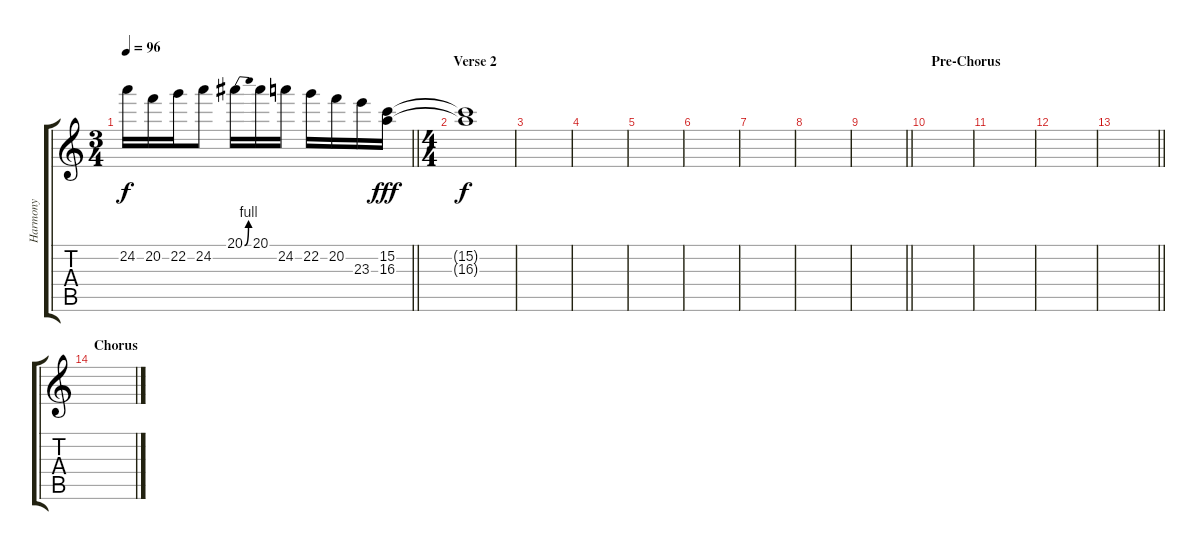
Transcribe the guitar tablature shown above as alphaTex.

\track ("Harmony" "Harmony") {instrument distortionguitar}
\staff {score tabs}
\tuning (D4 A3 F3 C3 G2 D2) {hide}
\ts (3 4)
\tempo 96
\clef g2
\barLineRight lightlight
\ks c
24.2.16{dy f} 20.2.16 22.2.16 24.2.8 20.1{be (bend 0 0 60 4)}.16 20.1.16 24.2.16 22.2.16 20.2.16 23.3.16 (15.2 16.3).16{dy fff} |
\ts (4 4)
\section ("" "Verse 2")
(15.2{t} 16.3{t}).1{dy f volume 0} |
|
|
|
|
|
|
\barLineRight lightlight
|
\section ("" "Pre-Chorus")
|
|
|
\barLineRight lightlight
|
\section ("" "Chorus")
